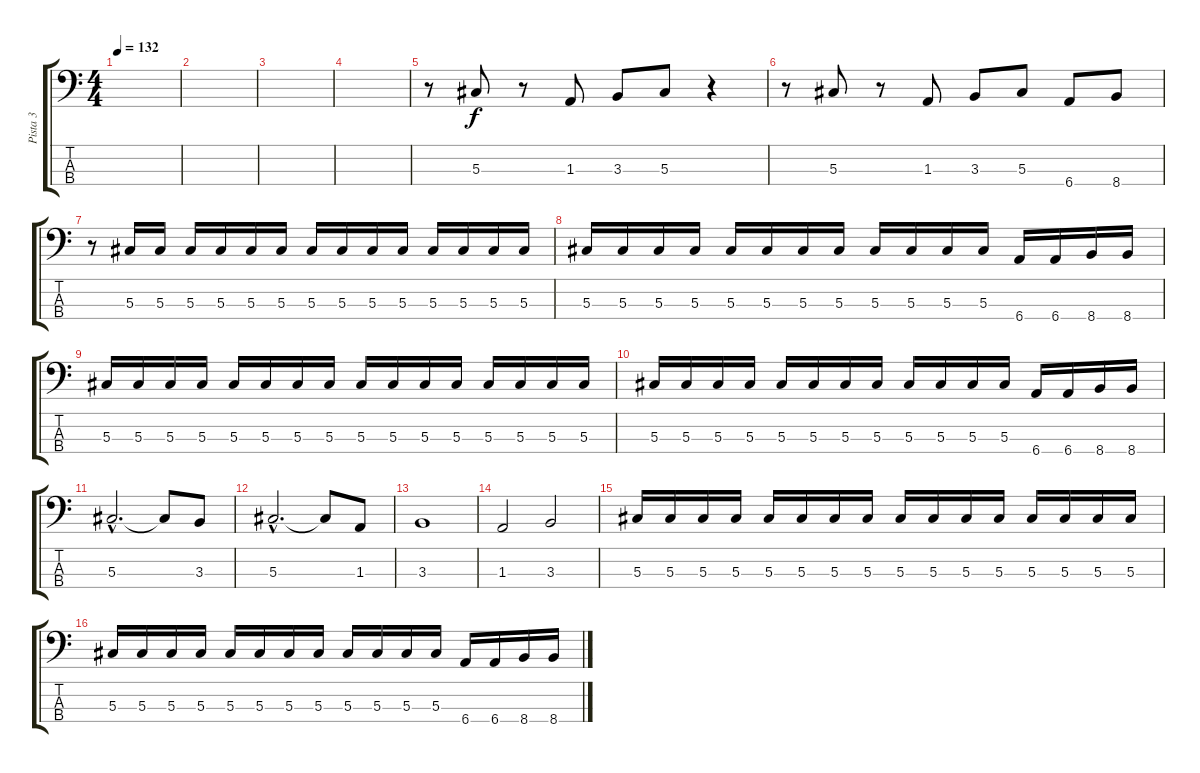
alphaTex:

\track ("Pista 3" "Pista 3") {instrument electricbassfinger}
\staff {score tabs}
\tuning (Gb2 Db2 Ab1 Eb1) {hide}
\ts (4 4)
\tempo 132
\clef f4
\ks c
|
|
|
|
r.8 5.3.8 r.8 1.3.8 3.3.8 5.3.8 r.4 |
r.8 5.3.8 r.8 1.3.8 3.3.8 5.3.8 6.4.8 8.4.8 |
r.8 5.3.16{dy f} 5.3.16 5.3.16 5.3.16 5.3.16 5.3.16 5.3.16 5.3.16 5.3.16 5.3.16 5.3.16 5.3.16 5.3.16 5.3.16 |
5.3.16 5.3.16 5.3.16 5.3.16 5.3.16 5.3.16 5.3.16 5.3.16 5.3.16 5.3.16 5.3.16 5.3.16 6.4.16 6.4.16 8.4.16 8.4.16 |
5.3.16 5.3.16 5.3.16 5.3.16 5.3.16 5.3.16 5.3.16 5.3.16 5.3.16 5.3.16 5.3.16 5.3.16 5.3.16 5.3.16 5.3.16 5.3.16 |
5.3.16 5.3.16 5.3.16 5.3.16 5.3.16 5.3.16 5.3.16 5.3.16 5.3.16 5.3.16 5.3.16 5.3.16 6.4.16 6.4.16 8.4.16 8.4.16 |
5.3{hac}.2{d} 5.3{t}.8 3.3.8 |
5.3{hac}.2{d} 5.3{t}.8 1.3.8 |
3.3.1 |
1.3.2 3.3.2 |
5.3.16 5.3.16 5.3.16 5.3.16 5.3.16 5.3.16 5.3.16 5.3.16 5.3.16 5.3.16 5.3.16 5.3.16 5.3.16 5.3.16 5.3.16 5.3.16 |
5.3.16 5.3.16 5.3.16 5.3.16 5.3.16 5.3.16 5.3.16 5.3.16 5.3.16 5.3.16 5.3.16 5.3.16 6.4.16 6.4.16 8.4.16 8.4.16
